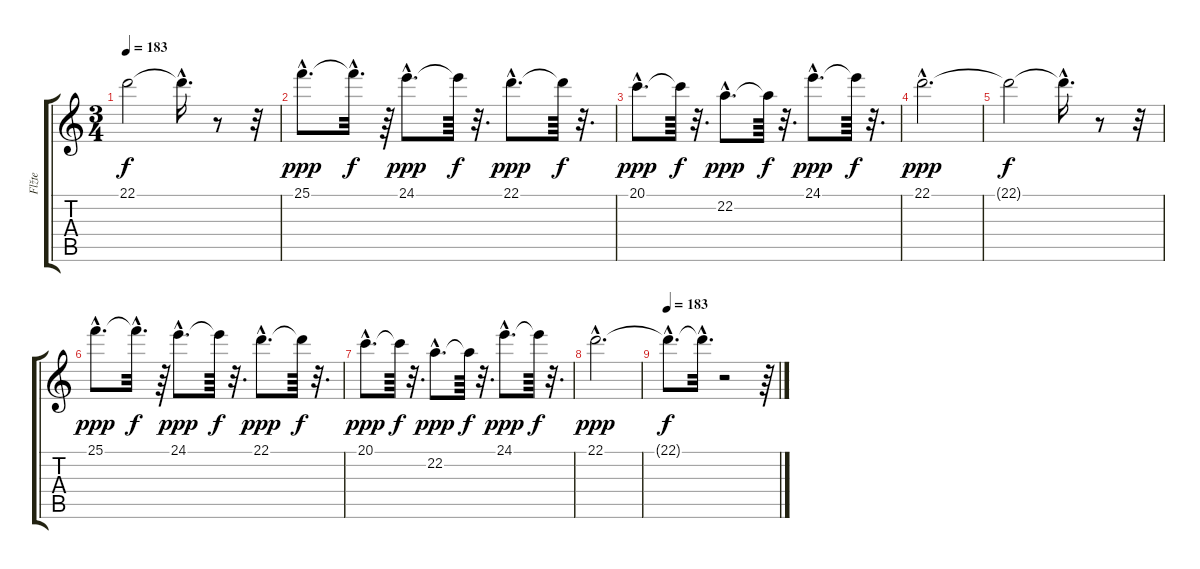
\track ("Flžte" "Flžte") {instrument flute}
\staff {score tabs}
\tuning (E4 B3 G3 D3 A2 E2) {hide}
\ts (3 4)
\tempo 183
\clef g2
\ks c
22.1{t}.2{dy f} 22.1{hac t}.16{d} r.8 r.32 |
25.1{hac}.8{d dy ppp} 25.1{hac t}.32{d dy f} r.64 24.1{hac}.8{d dy ppp} 24.1{t}.64{dy f} r.32{d} 22.1{hac}.8{d dy ppp} 22.1{t}.64{dy f} r.32{d} |
20.1{hac}.8{d dy ppp} 20.1{t}.64{dy f} r.32{d} 22.2{hac}.8{d dy ppp} 22.2{t}.64{dy f} r.32{d} 24.1{hac}.8{d dy ppp} 24.1{t}.64{dy f} r.32{d} |
22.1{hac}.2{d dy ppp} |
22.1{t}.2{dy f} 22.1{hac t}.16{d} r.8 r.32 |
25.1{hac}.8{d dy ppp} 25.1{hac t}.32{d dy f} r.64 24.1{hac}.8{d dy ppp} 24.1{t}.64{dy f} r.32{d} 22.1{hac}.8{d dy ppp} 22.1{t}.64{dy f} r.32{d} |
20.1{hac}.8{d dy ppp} 20.1{t}.64{dy f} r.32{d} 22.2{hac}.8{d dy ppp} 22.2{t}.64{dy f} r.32{d} 24.1{hac}.8{d dy ppp} 24.1{t}.64{dy f} r.32{d} |
22.1{hac}.2{d dy ppp} |
\tempo 183
22.1{hac t}.8{d dy f} 22.1{hac t}.32{d} r.2 r.64
